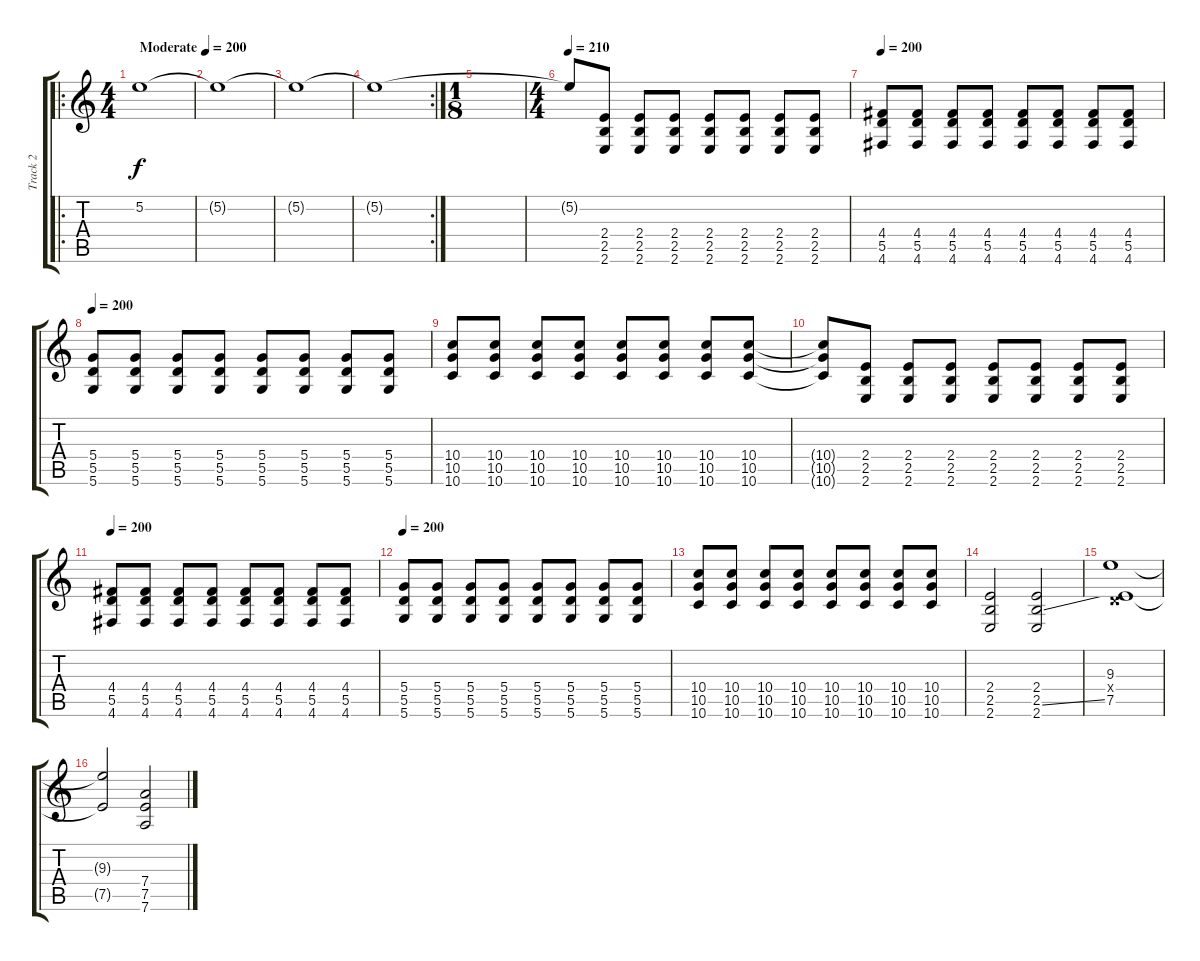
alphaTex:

\track ("Track 2" "Track 2") {instrument distortionguitar}
\staff {score tabs}
\tuning (E4 B3 G3 D3 A2 D2) {hide}
\ro
\ts (4 4)
\tempo (200 "Moderate")
\clef g2
\ks c
5.2.1{dy f instrument distortionguitar} |
5.2{t}.1 |
5.2{t}.1 |
\rc 2
5.2{t}.1 |
\ts (1 8)
|
\ts (4 4)
\tempo 210
5.2{t}.8 (2.4 2.5 2.6).8 (2.4 2.5 2.6).8 (2.4 2.5 2.6).8 (2.4 2.5 2.6).8 (2.4 2.5 2.6).8 (2.4 2.5 2.6).8 (2.4 2.5 2.6).8 |
\tempo 200
(4.4 5.5 4.6).8 (4.4 5.5 4.6).8 (4.4 5.5 4.6).8 (4.4 5.5 4.6).8 (4.4 5.5 4.6).8 (4.4 5.5 4.6).8 (4.4 5.5 4.6).8 (4.4 5.5 4.6).8 |
\tempo 200
(5.4 5.5 5.6).8 (5.4 5.5 5.6).8 (5.4 5.5 5.6).8 (5.4 5.5 5.6).8 (5.4 5.5 5.6).8 (5.4 5.5 5.6).8 (5.4 5.5 5.6).8 (5.4 5.5 5.6).8 |
(10.4 10.5 10.6).8 (10.4 10.5 10.6).8 (10.4 10.5 10.6).8 (10.4 10.5 10.6).8 (10.4 10.5 10.6).8 (10.4 10.5 10.6).8 (10.4 10.5 10.6).8 (10.4 10.5 10.6).8 |
(10.4{t} 10.5{t} 10.6{t}).8 (2.4 2.5 2.6).8 (2.4 2.5 2.6).8 (2.4 2.5 2.6).8 (2.4 2.5 2.6).8 (2.4 2.5 2.6).8 (2.4 2.5 2.6).8 (2.4 2.5 2.6).8 |
\tempo 200
(4.4 5.5 4.6).8 (4.4 5.5 4.6).8 (4.4 5.5 4.6).8 (4.4 5.5 4.6).8 (4.4 5.5 4.6).8 (4.4 5.5 4.6).8 (4.4 5.5 4.6).8 (4.4 5.5 4.6).8 |
\tempo 200
(5.4 5.5 5.6).8 (5.4 5.5 5.6).8 (5.4 5.5 5.6).8 (5.4 5.5 5.6).8 (5.4 5.5 5.6).8 (5.4 5.5 5.6).8 (5.4 5.5 5.6).8 (5.4 5.5 5.6).8 |
(10.4 10.5 10.6).8 (10.4 10.5 10.6).8 (10.4 10.5 10.6).8 (10.4 10.5 10.6).8 (10.4 10.5 10.6).8 (10.4 10.5 10.6).8 (10.4 10.5 10.6).8 (10.4 10.5 10.6).8 |
(2.4 2.5 2.6).2 (2.4 2.5{ss} 2.6).2 |
(9.3 0.4{x} 7.5).1 |
(9.3{t} 7.5{t}).2 (7.4 7.5 7.6).2
